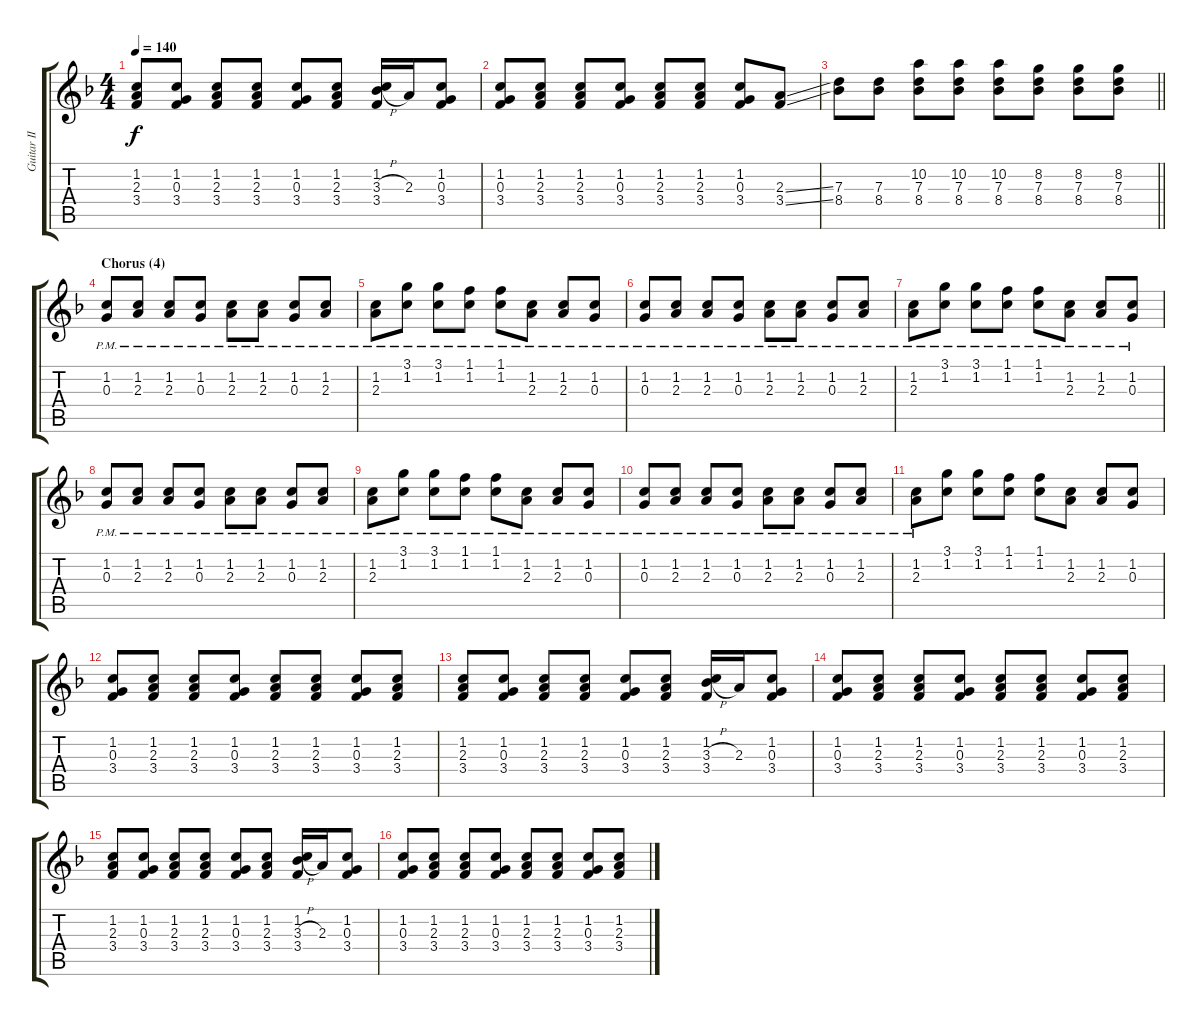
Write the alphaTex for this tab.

\track ("Guitar II (Aiji)" "Guitar II ") {instrument distortionguitar}
\staff {score tabs}
\tuning (E4 B3 G3 D3 A2 E2) {hide}
\ts (4 4)
\tempo 140
\clef g2
\ks f
(1.2 2.3 3.4).8{dy f} (1.2 0.3 3.4).8 (1.2 2.3 3.4).8 (1.2 2.3 3.4).8 (1.2 0.3 3.4).8 (1.2 2.3 3.4).8 (1.2 3.3{h} 3.4).16 2.3.16 (1.2 0.3 3.4).8 |
(1.2 0.3 3.4).8 (1.2 2.3 3.4).8 (1.2 2.3 3.4).8 (1.2 0.3 3.4).8 (1.2 2.3 3.4).8 (1.2 2.3 3.4).8 (1.2 0.3 3.4).8 (2.3{ss} 3.4{ss}).8 |
\barLineRight lightlight
(7.3 8.4).8 (7.3 8.4).8 (10.2 7.3 8.4).8 (10.2 7.3 8.4).8 (10.2 7.3 8.4).8 (8.2 7.3 8.4).8 (8.2 7.3 8.4).8 (8.2 7.3 8.4).8 |
\section ("" "Chorus (4)")
(1.2{pm} 0.3{pm}).8 (1.2{pm} 2.3{pm}).8 (1.2{pm} 2.3{pm}).8 (1.2{pm} 0.3{pm}).8 (1.2{pm} 2.3{pm}).8 (1.2{pm} 2.3{pm}).8 (1.2{pm} 0.3{pm}).8 (1.2{pm} 2.3{pm}).8 |
(1.2{pm} 2.3{pm}).8 (3.1{pm} 1.2{pm}).8 (3.1{pm} 1.2{pm}).8 (1.1{pm} 1.2{pm}).8 (1.1{pm} 1.2{pm}).8 (1.2{pm} 2.3{pm}).8 (1.2{pm} 2.3{pm}).8 (1.2{pm} 0.3{pm}).8 |
(1.2{pm} 0.3{pm}).8 (1.2{pm} 2.3{pm}).8 (1.2{pm} 2.3{pm}).8 (1.2{pm} 0.3{pm}).8 (1.2{pm} 2.3{pm}).8 (1.2{pm} 2.3{pm}).8 (1.2{pm} 0.3{pm}).8 (1.2{pm} 2.3{pm}).8 |
(1.2{pm} 2.3{pm}).8 (3.1{pm} 1.2{pm}).8 (3.1{pm} 1.2{pm}).8 (1.1{pm} 1.2{pm}).8 (1.1{pm} 1.2{pm}).8 (1.2{pm} 2.3{pm}).8 (1.2{pm} 2.3{pm}).8 (1.2{pm} 0.3{pm}).8 |
(1.2{pm} 0.3{pm}).8 (1.2{pm} 2.3{pm}).8 (1.2{pm} 2.3{pm}).8 (1.2{pm} 0.3{pm}).8 (1.2{pm} 2.3{pm}).8 (1.2{pm} 2.3{pm}).8 (1.2{pm} 0.3{pm}).8 (1.2{pm} 2.3{pm}).8 |
(1.2{pm} 2.3{pm}).8 (3.1{pm} 1.2{pm}).8 (3.1{pm} 1.2{pm}).8 (1.1{pm} 1.2{pm}).8 (1.1{pm} 1.2{pm}).8 (1.2{pm} 2.3{pm}).8 (1.2{pm} 2.3{pm}).8 (1.2{pm} 0.3{pm}).8 |
(1.2{pm} 0.3{pm}).8 (1.2{pm} 2.3{pm}).8 (1.2{pm} 2.3{pm}).8 (1.2{pm} 0.3{pm}).8 (1.2{pm} 2.3{pm}).8 (1.2{pm} 2.3{pm}).8 (1.2{pm} 0.3{pm}).8 (1.2{pm} 2.3{pm}).8 |
(1.2{pm} 2.3{pm}).8 (3.1 1.2).8 (3.1 1.2).8 (1.1 1.2).8 (1.1 1.2).8 (1.2 2.3).8 (1.2 2.3).8 (1.2 0.3).8 |
(1.2 0.3 3.4).8 (1.2 2.3 3.4).8 (1.2 2.3 3.4).8 (1.2 0.3 3.4).8 (1.2 2.3 3.4).8 (1.2 2.3 3.4).8 (1.2 0.3 3.4).8 (1.2 2.3 3.4).8 |
(1.2 2.3 3.4).8 (1.2 0.3 3.4).8 (1.2 2.3 3.4).8 (1.2 2.3 3.4).8 (1.2 0.3 3.4).8 (1.2 2.3 3.4).8 (1.2 3.3{h} 3.4).16 2.3.16 (1.2 0.3 3.4).8 |
(1.2 0.3 3.4).8 (1.2 2.3 3.4).8 (1.2 2.3 3.4).8 (1.2 0.3 3.4).8 (1.2 2.3 3.4).8 (1.2 2.3 3.4).8 (1.2 0.3 3.4).8 (1.2 2.3 3.4).8 |
(1.2 2.3 3.4).8 (1.2 0.3 3.4).8 (1.2 2.3 3.4).8 (1.2 2.3 3.4).8 (1.2 0.3 3.4).8 (1.2 2.3 3.4).8 (1.2 3.3{h} 3.4).16 2.3.16 (1.2 0.3 3.4).8 |
(1.2 0.3 3.4).8 (1.2 2.3 3.4).8 (1.2 2.3 3.4).8 (1.2 0.3 3.4).8 (1.2 2.3 3.4).8 (1.2 2.3 3.4).8 (1.2 0.3 3.4).8 (1.2 2.3 3.4).8
